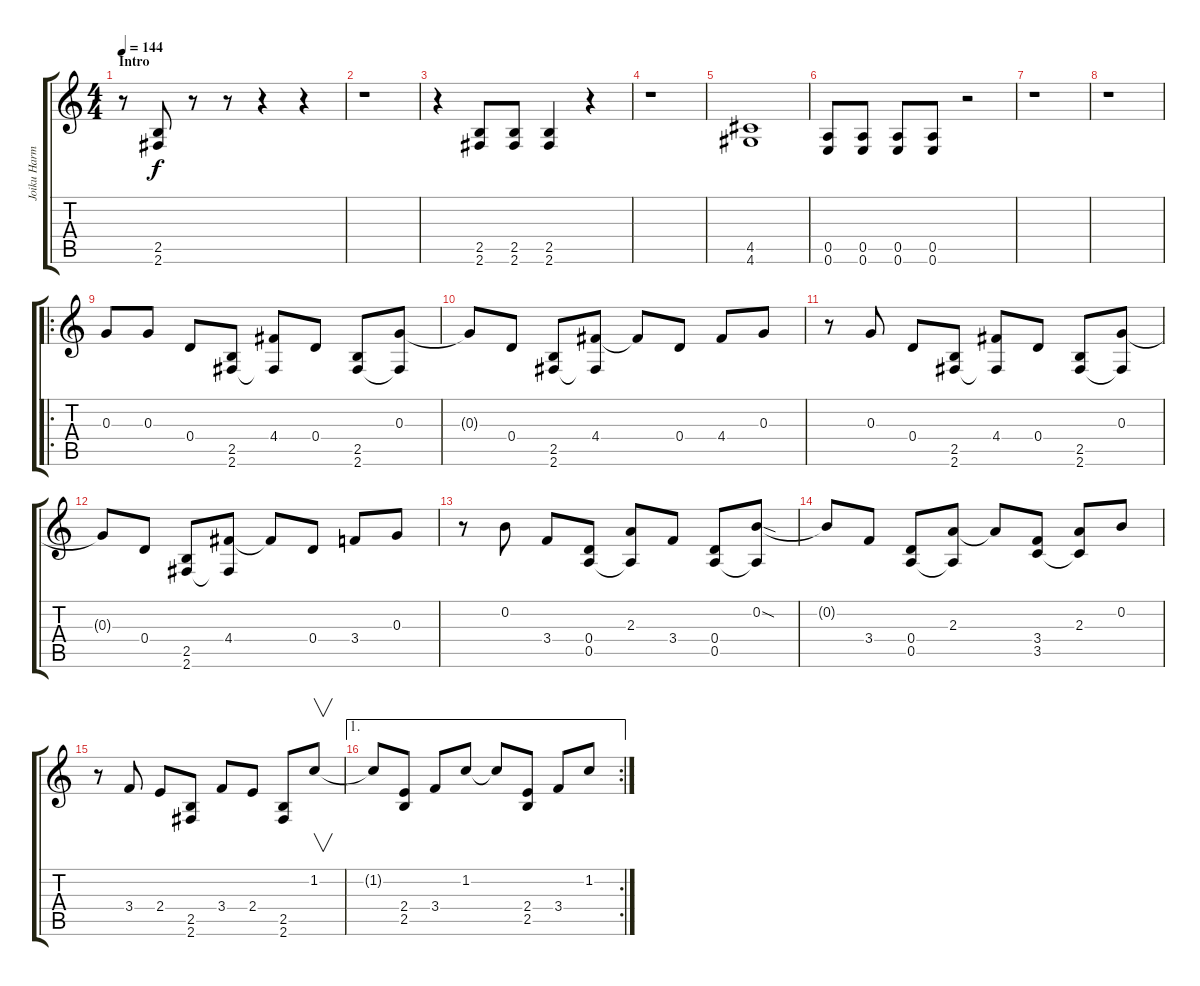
\track ("Joiku Harmaja" "Joiku Harm") {instrument distortionguitar}
\staff {score tabs}
\tuning (E4 B3 G3 D3 A2 E2) {hide}
\ts (4 4)
\section ("" "Intro")
\tempo 144
\clef g2
\ks c
r.8{dy f instrument distortionguitar} (2.5 2.6).8 r.8 r.8 r.4 r.4 |
r.1 |
r.4 (2.5 2.6).8 (2.5 2.6).8 (2.5 2.6).4 r.4 |
r.1 |
(4.5 4.6).1 |
(0.5 0.6).8 (0.5 0.6).8 (0.5 0.6).8 (0.5 0.6).8 r.2 |
r.1 |
r.1 |
\ro
0.3.8 0.3.8 0.4.8 (2.5 2.6).8 (4.4 2.6{t}).8 0.4.8 (2.5 2.6).8 (0.3 2.6{t}).8 |
0.3{t}.8 0.4.8 (2.5 2.6).8 (4.4 2.6{t}).8 4.4{t}.8 0.4.8 4.4.8 0.3.8 |
r.8 0.3.8 0.4.8 (2.5 2.6).8 (4.4 2.6{t}).8 0.4.8 (2.5 2.6).8 (0.3 2.6{t}).8 |
0.3{t}.8 0.4.8 (2.5 2.6).8 (4.4 2.6{t}).8 4.4{t}.8 0.4.8 3.4.8 0.3.8 |
r.8 0.2.8 3.4.8 (0.4 0.5).8 (2.3 0.5{t}).8 3.4.8 (0.4 0.5).8 (0.2{sod} 0.5{t}).8 |
0.2{t}.8 3.4.8 (0.4 0.5).8 (2.3 0.5{t}).8 2.3{t}.8 (3.4 3.5).8 (2.3 3.5{t}).8 0.2.8 |
r.8 3.4.8 2.4.8 (2.5 2.6).8 3.4.8 2.4.8 (2.5 2.6).8 1.2.8{v} |
\ae 1
\rc 2
1.2{t}.8 (2.4 2.5).8 3.4.8 1.2.8 1.2{t}.8 (2.4 2.5).8 3.4.8 1.2.8
